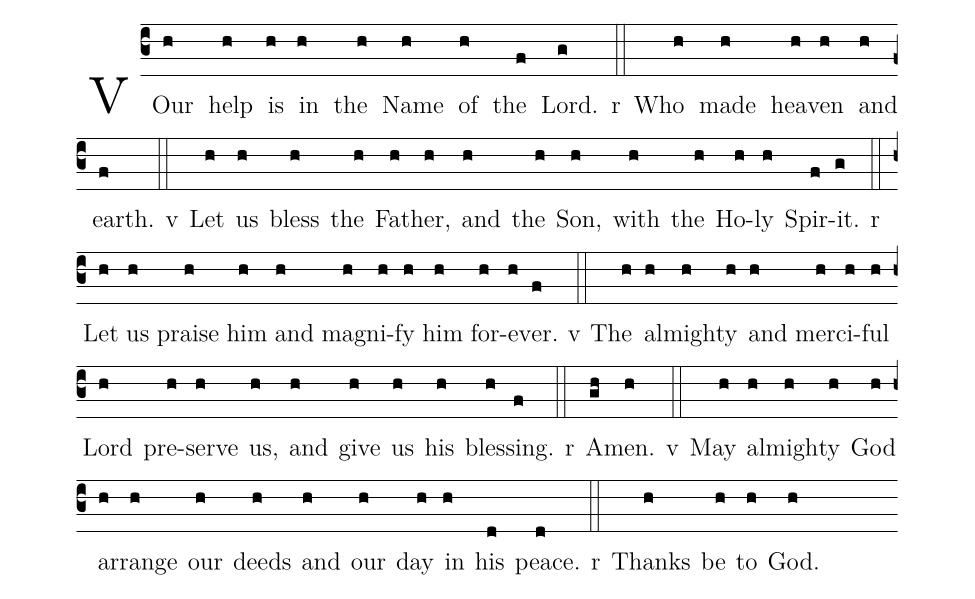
%%
(c3) <sp>v</sp> Our(h) help(h) is(h) in(h) the(h) Name(h) of(h) the(f) Lord.(g) <sp>r</sp>(::) Who(h) made(h) hea(h)ven(h) and(h) earth.(f) <sp>v</sp>(::) Let(h) us(h) bless(h) the(h) Fa(h)ther,(h) and(h) the(h) Son,(h) with(h) the(h) Ho(h)ly(h) Spir(f)it.(g) <sp>r</sp>(::) Let(h) us(h) praise(h) him(h) and(h) mag(h)ni(h)fy(h) him(h) for(h)ev(h)er.(f) <sp>v</sp>(::) The(h) al(h)migh(h)ty(h) and(h) mer(h)ci(h)ful(h) Lord(h) pre(h)serve(h) us,(h) and(h) give(h) us(h) his(h) bles(h)sing.(f) <sp>r</sp>(::) A(gh)men.(h) <sp>v</sp>(::) May(h) al(h)migh(h)ty(h) God(h) ar(h)range(h) our(h) deeds(h) and(h) our(h) day(h) in(h) his(d) peace.(d) <sp>r</sp>(::) Thanks(h) be(h) to(h) God.(h)
